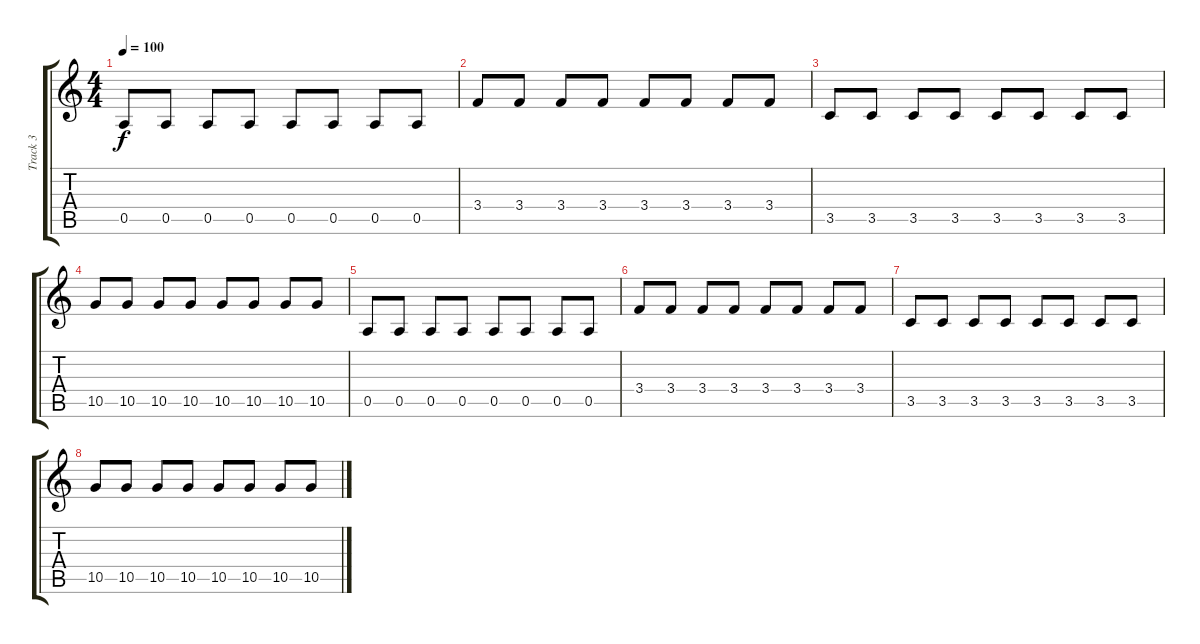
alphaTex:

\track ("Track 3" "Track 3") {instrument electricbasspick}
\staff {score tabs}
\tuning (E4 B3 G3 D3 A2 E2) {hide}
\ts (4 4)
\tempo 100
\clef g2
\ks c
0.5.8{dy f} 0.5.8 0.5.8 0.5.8 0.5.8 0.5.8 0.5.8 0.5.8 |
3.4.8 3.4.8 3.4.8 3.4.8 3.4.8 3.4.8 3.4.8 3.4.8 |
3.5.8 3.5.8 3.5.8 3.5.8 3.5.8 3.5.8 3.5.8 3.5.8 |
10.5.8 10.5.8 10.5.8 10.5.8 10.5.8 10.5.8 10.5.8 10.5.8 |
0.5.8 0.5.8 0.5.8 0.5.8 0.5.8 0.5.8 0.5.8 0.5.8 |
3.4.8 3.4.8 3.4.8 3.4.8 3.4.8 3.4.8 3.4.8 3.4.8 |
3.5.8 3.5.8 3.5.8 3.5.8 3.5.8 3.5.8 3.5.8 3.5.8 |
10.5.8 10.5.8 10.5.8 10.5.8 10.5.8 10.5.8 10.5.8 10.5.8
